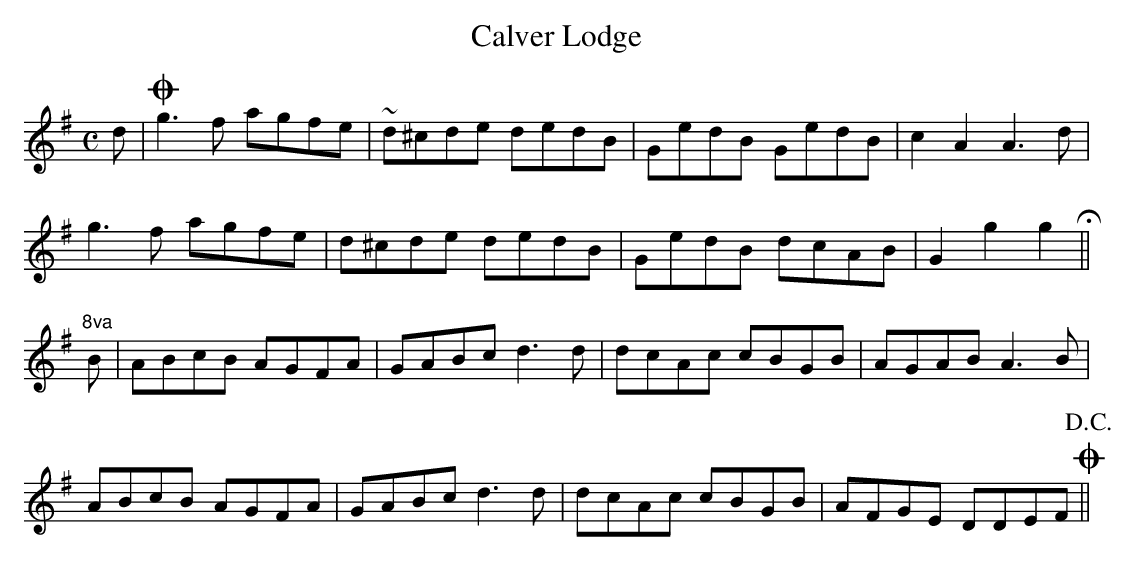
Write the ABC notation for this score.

X:1
T:Calver Lodge
M:C
L:1/8
K:G
d|Og3f agfe|~d^cde dedB|GedB GedB|c2A2 A3d|
g3 f agfe|d^cde dedB|GedB dcAB|G2 g2 g2!fermata!||
"8va"B|ABcB AGFA|GABc d3d|dcAc cBGB|AGAB A3B|
ABcB AGFA|GABc d3d|dcAc cBGB|AFGE DDEFO!D.C.!||
